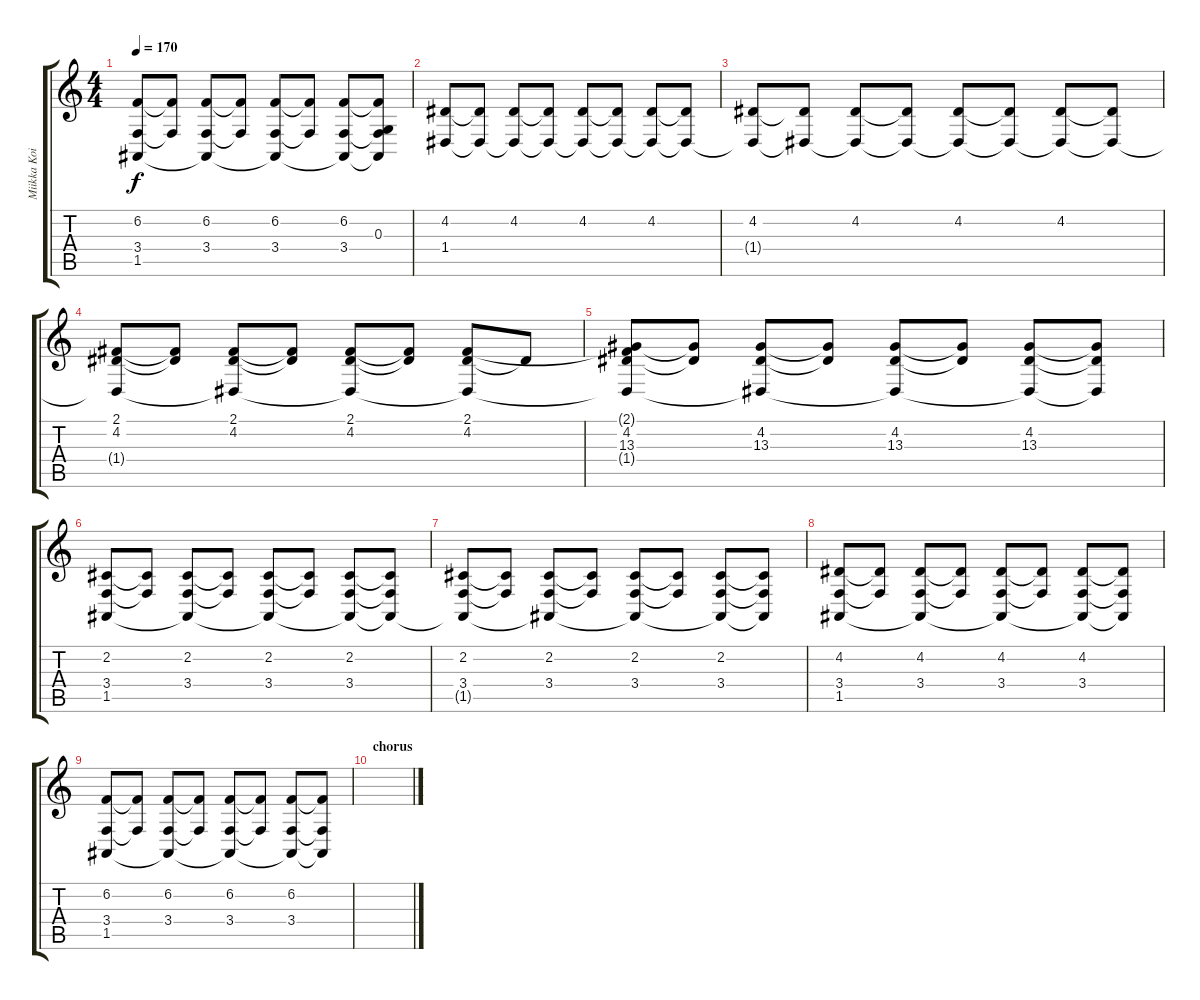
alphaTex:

\track ("Miikka Koivisto - keyboard" "Miikka Koi") {instrument tangoaccordion}
\staff {score tabs}
\tuning (E4 B3 G3 D3 A2 E2) {hide}
\ts (4 4)
\tempo 170
\clef g2
\ks c
(6.2 3.4 1.5).8{dy f} (6.2{t} 3.4{t}).8 (6.2 3.4 1.5{t}).8 (6.2{t} 3.4{t}).8 (6.2 3.4 1.5{t}).8 (6.2{t} 3.4{t}).8 (6.2 3.4 1.5{t}).8 (6.2{t} 0.3 3.4{t} 1.5{t}).8 |
(4.2 1.4).8 (4.2{t} 1.4{t}).8 (4.2 1.4{t}).8 (4.2{t} 1.4{t}).8 (4.2 1.4{t}).8 (4.2{t} 1.4{t}).8 (4.2 1.4{t}).8 (4.2{t} 1.4{t}).8 |
(4.2 1.4{t}).8 (4.2{t} 1.4{t}).8 (4.2 1.4{t}).8 (4.2{t} 1.4{t}).8 (4.2 1.4{t}).8 (4.2{t} 1.4{t}).8 (4.2 1.4{t}).8 (4.2{t} 1.4{t}).8 |
(2.1 4.2 1.4{t}).8 (2.1{t} 4.2{t}).8 (2.1 4.2 1.4{t}).8 (2.1{t} 4.2{t}).8 (2.1 4.2 1.4{t}).8 (2.1{t} 4.2{t}).8 (2.1 4.2 1.4{t}).8 4.2{t}.8 |
(2.1{t} 4.2 13.3 1.4{t}).8 (4.2{t} 13.3{t}).8 (4.2 13.3 1.4{t}).8 (4.2{t} 13.3{t}).8 (4.2 13.3 1.4{t}).8 (4.2{t} 13.3{t}).8 (4.2 13.3 1.4{t}).8 (4.2{t} 13.3{t} 1.4{t}).8 |
(2.2 3.4 1.5).8 (2.2{t} 3.4{t}).8 (2.2 3.4 1.5{t}).8 (2.2{t} 3.4{t}).8 (2.2 3.4 1.5{t}).8 (2.2{t} 3.4{t}).8 (2.2 3.4 1.5{t}).8 (2.2{t} 3.4{t} 1.5{t}).8 |
(2.2 3.4 1.5{t}).8 (2.2{t} 3.4{t}).8 (2.2 3.4 1.5{t}).8 (2.2{t} 3.4{t}).8 (2.2 3.4 1.5{t}).8 (2.2{t} 3.4{t}).8 (2.2 3.4 1.5{t}).8 (2.2{t} 3.4{t} 1.5{t}).8 |
(4.2 3.4 1.5).8 (4.2{t} 3.4{t}).8 (4.2 3.4 1.5{t}).8 (4.2{t} 3.4{t}).8 (4.2 3.4 1.5{t}).8 (4.2{t} 3.4{t}).8 (4.2 3.4 1.5{t}).8 (4.2{t} 3.4{t} 1.5{t}).8 |
(6.2 3.4 1.5).8 (6.2{t} 3.4{t}).8 (6.2 3.4 1.5{t}).8 (6.2{t} 3.4{t}).8 (6.2 3.4 1.5{t}).8 (6.2{t} 3.4{t}).8 (6.2 3.4 1.5{t}).8 (6.2{t} 3.4{t} 1.5{t}).8 |
\section ("" "chorus")
